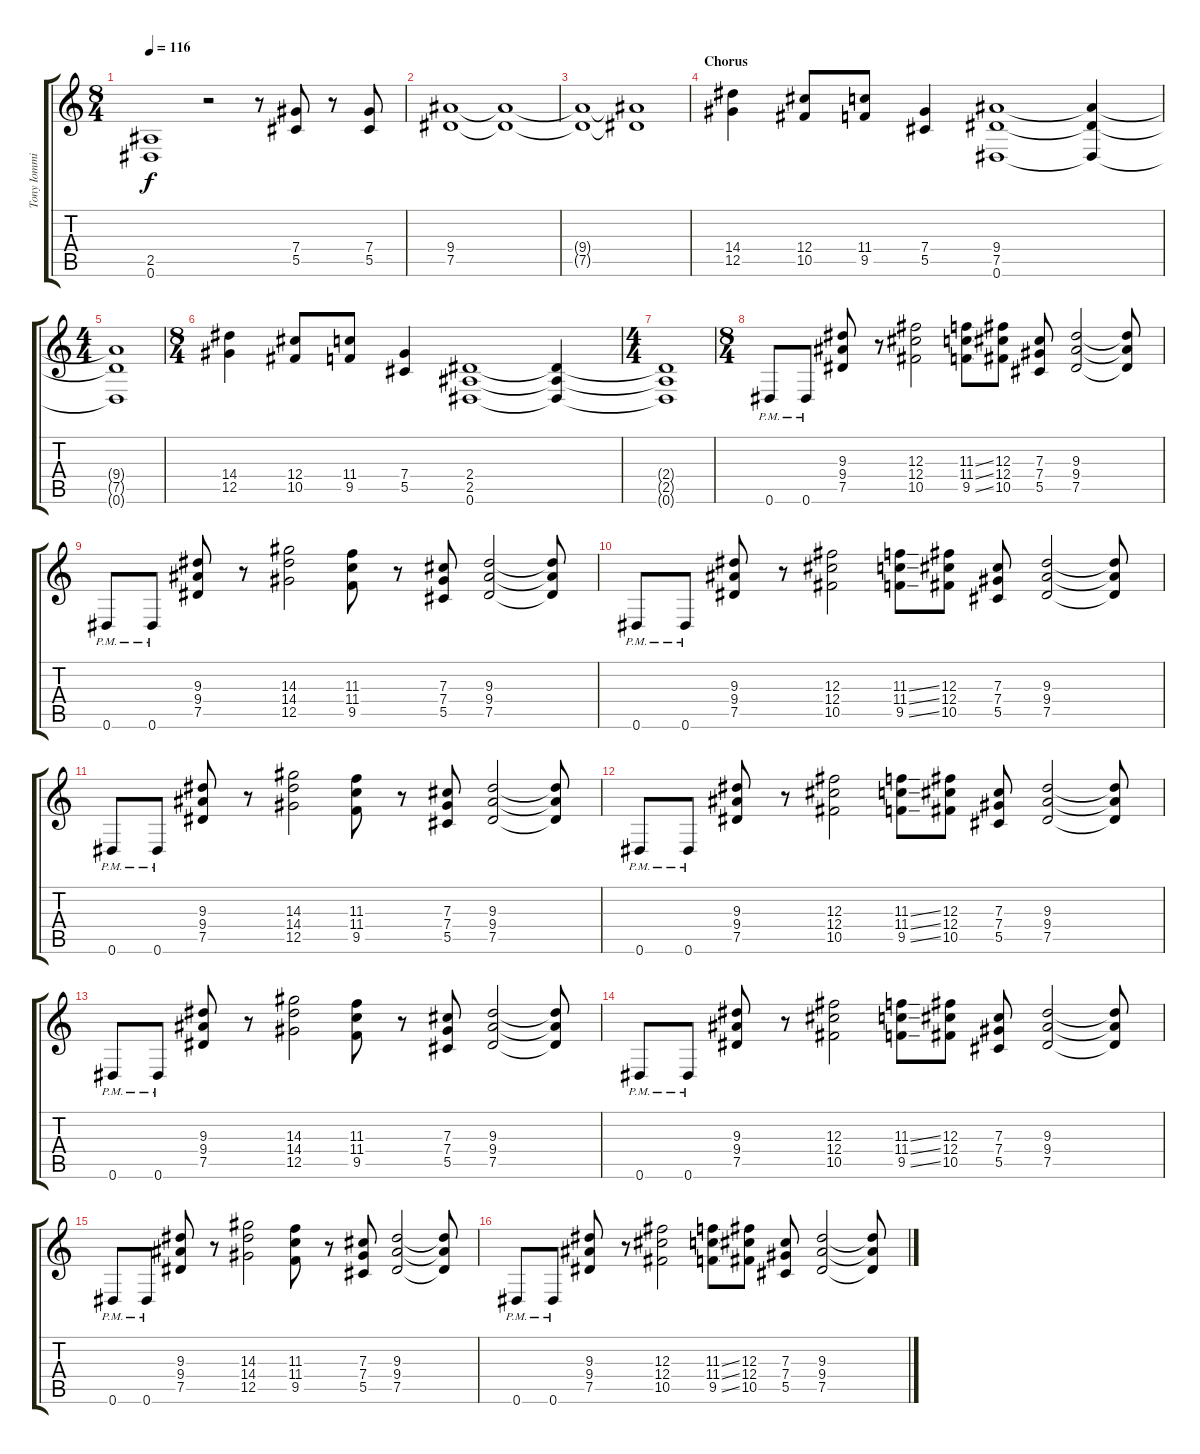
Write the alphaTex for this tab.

\track ("Tony Iommi - Rhytm" "Tony Iommi") {instrument distortionguitar}
\staff {score tabs}
\tuning (Eb4 Bb3 Gb3 Db3 Ab2 Eb2) {hide}
\ts (8 4)
\tempo 116
\clef g2
\ks c
(2.5{t} 0.6{t}).1{dy f} r.2 r.8 (7.4 5.5).8 r.8 (7.4 5.5).8 |
(9.4 7.5).1 (9.4{t} 7.5{t}).1 |
(9.4{t} 7.5{t}).1 (9.4{t} 7.5{t}).1 |
\section ("" "Chorus")
(14.4 12.5).4 (12.4 10.5).8 (11.4 9.5).8 (7.4 5.5).4 (9.4 7.5 0.6).1 (9.4{t} 7.5{t} 0.6{t}).4 |
\ts (4 4)
(9.4{t} 7.5{t} 0.6{t}).1 |
\ts (8 4)
(14.4 12.5).4 (12.4 10.5).8 (11.4 9.5).8 (7.4 5.5).4 (2.4 2.5 0.6).1 (2.4{t} 2.5{t} 0.6{t}).4 |
\ts (4 4)
(2.4{t} 2.5{t} 0.6{t}).1 |
\ts (8 4)
0.6{pm}.8 0.6{pm}.8 (9.3 9.4 7.5).8 r.8 (12.3 12.4 10.5).2 (11.3{ss} 11.4{ss} 9.5{ss}).8 (12.3 12.4 10.5).8 (7.3 7.4 5.5).8 (9.3 9.4 7.5).2 (9.3{t} 9.4{t} 7.5{t}).8 |
0.6{pm}.8 0.6{pm}.8 (9.3 9.4 7.5).8 r.8 (14.3 14.4 12.5).2 (11.3 11.4 9.5).8 r.8 (7.3 7.4 5.5).8 (9.3 9.4 7.5).2 (9.3{t} 9.4{t} 7.5{t}).8 |
0.6{pm}.8 0.6{pm}.8 (9.3 9.4 7.5).8 r.8 (12.3 12.4 10.5).2 (11.3{ss} 11.4{ss} 9.5{ss}).8 (12.3 12.4 10.5).8 (7.3 7.4 5.5).8 (9.3 9.4 7.5).2 (9.3{t} 9.4{t} 7.5{t}).8 |
0.6{pm}.8 0.6{pm}.8 (9.3 9.4 7.5).8 r.8 (14.3 14.4 12.5).2 (11.3 11.4 9.5).8 r.8 (7.3 7.4 5.5).8 (9.3 9.4 7.5).2 (9.3{t} 9.4{t} 7.5{t}).8 |
0.6{pm}.8 0.6{pm}.8 (9.3 9.4 7.5).8 r.8 (12.3 12.4 10.5).2 (11.3{ss} 11.4{ss} 9.5{ss}).8 (12.3 12.4 10.5).8 (7.3 7.4 5.5).8 (9.3 9.4 7.5).2 (9.3{t} 9.4{t} 7.5{t}).8 |
0.6{pm}.8 0.6{pm}.8 (9.3 9.4 7.5).8 r.8 (14.3 14.4 12.5).2 (11.3 11.4 9.5).8 r.8 (7.3 7.4 5.5).8 (9.3 9.4 7.5).2 (9.3{t} 9.4{t} 7.5{t}).8 |
0.6{pm}.8 0.6{pm}.8 (9.3 9.4 7.5).8 r.8 (12.3 12.4 10.5).2 (11.3{ss} 11.4{ss} 9.5{ss}).8 (12.3 12.4 10.5).8 (7.3 7.4 5.5).8 (9.3 9.4 7.5).2 (9.3{t} 9.4{t} 7.5{t}).8 |
0.6{pm}.8 0.6{pm}.8 (9.3 9.4 7.5).8 r.8 (14.3 14.4 12.5).2 (11.3 11.4 9.5).8 r.8 (7.3 7.4 5.5).8 (9.3 9.4 7.5).2 (9.3{t} 9.4{t} 7.5{t}).8 |
0.6{pm}.8 0.6{pm}.8 (9.3 9.4 7.5).8 r.8 (12.3 12.4 10.5).2 (11.3{ss} 11.4{ss} 9.5{ss}).8 (12.3 12.4 10.5).8 (7.3 7.4 5.5).8 (9.3 9.4 7.5).2 (9.3{t} 9.4{t} 7.5{t}).8
